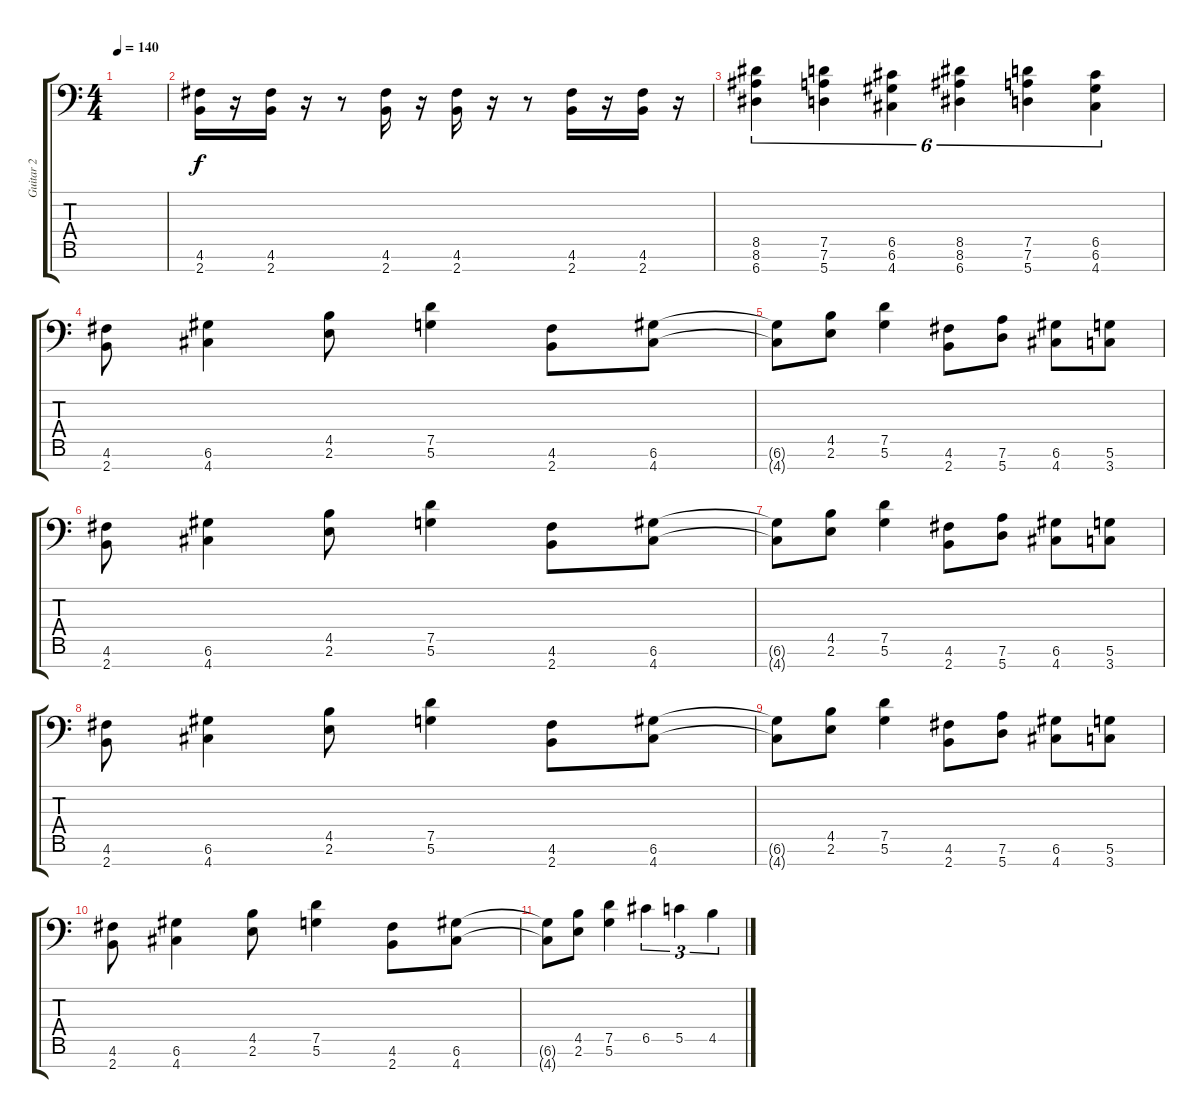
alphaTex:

\track ("Guitar 2" "Guitar 2") {instrument distortionguitar}
\staff {score tabs}
\tuning (D4 A3 F3 C3 G2 D2 A1) {hide}
\ts (4 4)
\tempo 140
\clef f4
\ks c
|
(4.6 2.7).16 r.16 (4.6 2.7).16 r.16 r.8 (4.6 2.7).16 r.16 (4.6 2.7).16 r.16 r.8 (4.6 2.7).16 r.16 (4.6 2.7).16 r.16 |
(8.5 8.6 6.7).4{tu (6 4)} (7.5 7.6 5.7).4{tu (6 4)} (6.5 6.6 4.7).4{tu (6 4)} (8.5 8.6 6.7).4{tu (6 4)} (7.5 7.6 5.7).4{tu (6 4)} (6.5 6.6 4.7).4{tu (6 4)} |
(4.6 2.7).8 (6.6 4.7).4 (4.5 2.6).8 (7.5 5.6).4 (4.6 2.7).8 (6.6 4.7).8 |
(6.6{t} 4.7{t}).8 (4.5 2.6).8 (7.5 5.6).4 (4.6 2.7).8 (7.6 5.7).8 (6.6 4.7).8 (5.6 3.7).8 |
(4.6 2.7).8 (6.6 4.7).4 (4.5 2.6).8 (7.5 5.6).4 (4.6 2.7).8 (6.6 4.7).8 |
(6.6{t} 4.7{t}).8 (4.5 2.6).8 (7.5 5.6).4 (4.6 2.7).8 (7.6 5.7).8 (6.6 4.7).8 (5.6 3.7).8 |
(4.6 2.7).8 (6.6 4.7).4 (4.5 2.6).8 (7.5 5.6).4 (4.6 2.7).8 (6.6 4.7).8 |
(6.6{t} 4.7{t}).8 (4.5 2.6).8 (7.5 5.6).4 (4.6 2.7).8 (7.6 5.7).8 (6.6 4.7).8 (5.6 3.7).8 |
(4.6 2.7).8 (6.6 4.7).4 (4.5 2.6).8 (7.5 5.6).4 (4.6 2.7).8 (6.6 4.7).8 |
(6.6{t} 4.7{t}).8 (4.5 2.6).8 (7.5 5.6).4 6.5.4{tu (3 2)} 5.5.4{tu (3 2)} 4.5.4{tu (3 2)}
